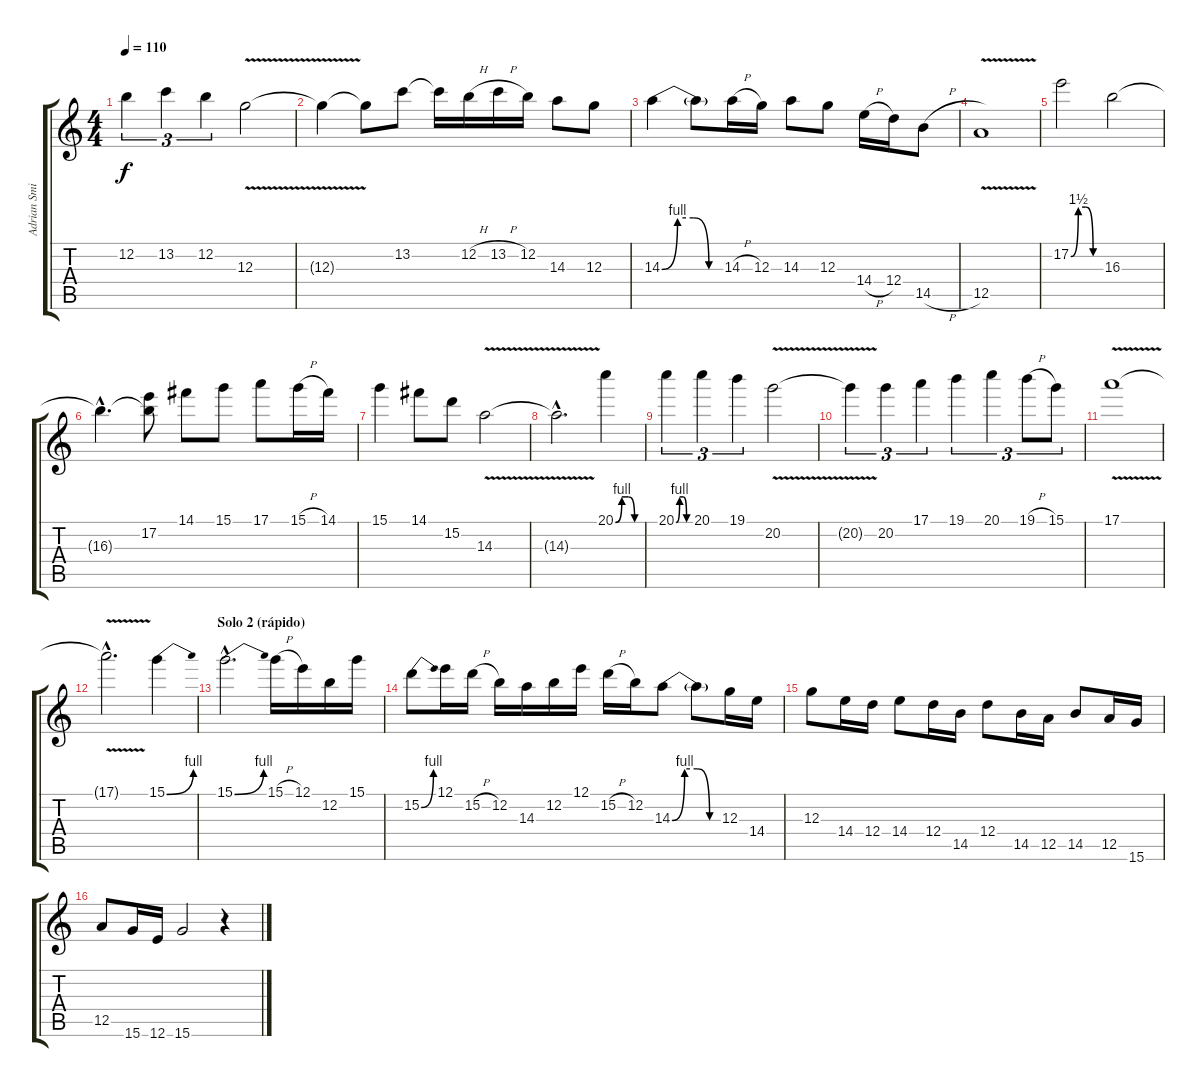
\track ("Adrian Smith" "Adrian Smi") {instrument distortionguitar}
\staff {score tabs}
\tuning (E4 B3 G3 D3 A2 E2) {hide}
\ts (4 4)
\tempo 110
\clef g2
\ks c
12.2.4{tu (3 2) dy f} 13.2.4{tu (3 2)} 12.2.4{tu (3 2)} 12.3{v}.2 |
12.3{t}.4 12.3{t}.8 13.2.8 13.2{t}.16 12.2{h}.16 13.2{h}.16 12.2.16 14.3.8 12.3.8 |
14.3{be (custom 0 0 15 4 30 4 45 0 60 0)}.4 14.3{t}.8 14.3{h}.16 12.3.16 14.3.8 12.3.8 14.4{h}.16 12.4.16 14.5{h}.8 |
12.5{v}.1 |
17.2{be (custom 0 0 15 6 30 6 45 0 60 0)}.2 16.3.2 |
16.3{hac t}.4{d} (17.2 16.3{t}).8 14.1.8 15.1.8 17.1.8 15.1{h}.16 14.1.16 |
15.1.4 14.1.8 15.2.8 14.3{v}.2 |
14.3{hac t}.2{d} 20.1{be (custom 0 0 15 4 30 4 45 0 60 0)}.4 |
20.1{be (custom 0 0 15 4 30 4 45 0 60 0)}.4{tu (3 2)} 20.1.4{tu (3 2)} 19.1.4{tu (3 2)} 20.2{v}.2 |
20.2{t}.4{tu (3 2)} 20.2.4{tu (3 2)} 17.1.4{tu (3 2)} 19.1.4{tu (3 2)} 20.1.4{tu (3 2)} 19.1{h}.8{tu (3 2)} 15.1.8{tu (3 2)} |
17.1{v}.1 |
17.1{hac t}.2{d} 15.1{be (bend 0 0 60 4)}.4 |
\section ("" "Solo 2 (rápido)")
15.1{be (bend 0 0 60 4) hac}.2{d} 15.1{h}.16 12.1.16 12.2.16 15.1.16 |
15.2{be (bend 0 0 60 4)}.8 12.1.16 15.2{h}.16 12.2.16 14.3.16 12.2.16 12.1.16 15.2{h}.16 12.2.16 14.3{be (custom 0 0 15 4 30 4 45 0 60 0)}.8 14.3{t}.8 12.3.16 14.4.16 |
12.3.8 14.4.16 12.4.16 14.4.8 12.4.16 14.5.16 12.4.8 14.5.16 12.5.16 14.5.8 12.5.16 15.6.16 |
12.5.8 15.6.16 12.6.16 15.6{ss}.2 r.4
